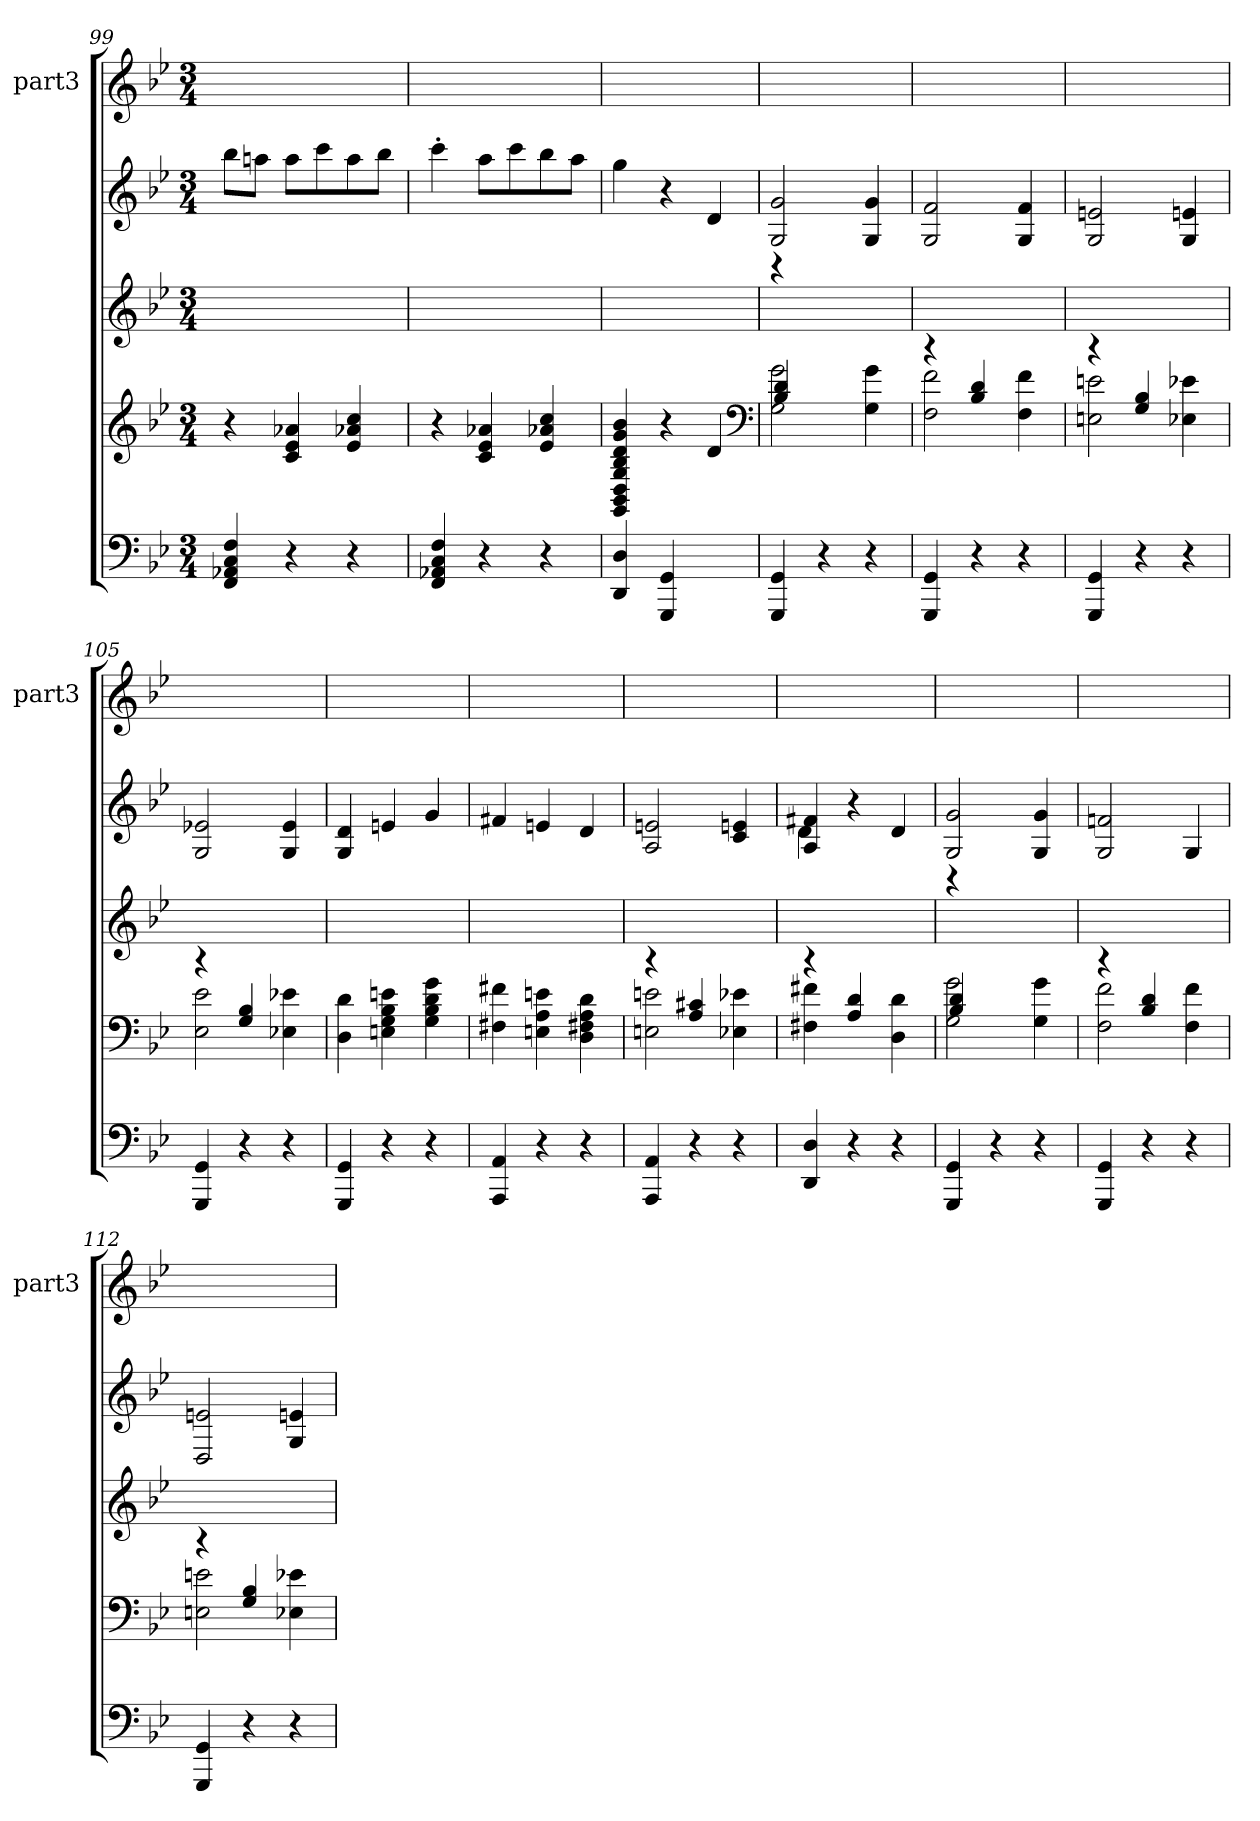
**kern	**kern	**kern	**kern	**kern
*part3	*part3	*part2	*part2	*part1
*staff5	*staff4	*staff3	*staff2	*staff1
*	*	*	*	*I"part3
*	*	*	*	*I'part3
*clefF4	*clefG2	*clefG2	*clefG2	*clefG2
*k[b-e-]	*k[b-e-]	*k[b-e-]	*k[b-e-]	*k[b-e-]
*M3/4	*M3/4	*M3/4	*M3/4	*M3/4
=99	=99	=99	=99	=99
4Fi/ 4Ci/ 4AA-Xi/ 4FFi/	4r	2.ryy	8bb-j\L	2.ryy
.	.	.	8aanj\J	.
4r	4a-Xj/ 4e-j/ 4cj/	.	8aaj\L	.
.	.	.	8cccj\	.
4r	4ccj/ 4a-Xj/ 4e-j/	.	8aaj\	.
.	.	.	8bb-j\J	.
=100	=100	=100	=100	=100
4Fi/ 4Ci/ 4AA-Xi/ 4FFi/	4r	2.ryy	4ccc'>j\	2.ryy
4r	4cj/ 4a-Xj/ 4e-j/	.	8aaj\L	.
.	.	.	8cccj\	.
4r	4ccj/ 4a-Xj/ 4e-j/	.	8bb-j\	.
.	.	.	8aaj\J	.
=101	=101	=101	=101	=101
4Di/ 4DDi/	4b-j/ 4gj/ 4dj/ 4B-j/ 4Gj/ 4Dj/ 4BB-j/ 4GGj/	2.ryy	4ggj\	2.ryy
4GGi/ 4GGGi/	4r	.	4r	.
4ryy	4dj/	.	4dj/	.
*	*clefF4	*	*	*
!!LO:LB:g=z
=102	=102	=102	=102	=102
*	*^	*	*^	*
4GGi/ 4GGGi/	2Gj\ 2gj\	4B-Z/ 4dZ/	2.ryy	2gj/ 2Gj/	4r	2.ryy
4r	.	2ryy	.	.	2ryy	.
4r	4Gj\ 4gj\	.	.	4gj/ 4Gj/	.	.
*	*	*	*	*v	*v	*
=103	=103	=103	=103	=103	=103
4GGi/ 4GGGi/	4r	2FZ\ 2fZ\	2.ryy	2fj/ 2Gj/	2.ryy
4r	4dj/ 4B-j/	.	.	.	.
4r	4Fj\ 4fj\	4ryy	.	4fj/ 4Gj/	.
=104	=104	=104	=104	=104	=104
4GGi/ 4GGGi/	4r	2EnZ\ 2enZ\	2.ryy	2enj/ 2Gj/	2.ryy
4r	4B-j/ 4Gj/	.	.	.	.
4r	4E-j\ 4e-j\	4ryy	.	4enj/ 4Gj/	.
=105	=105	=105	=105	=105	=105
4GGi/ 4GGGi/	4r	2E-Z\ 2e-Z\	2.ryy	2e-Xj/ 2Gj/	2.ryy
4r	4B-j/ 4Gj/	.	.	.	.
4r	4E-Xj\ 4e-Xj\	4ryy	.	4e-j/ 4Gj/	.
*	*v	*v	*	*	*
=106	=106	=106	=106	=106
4GGi/ 4GGGi/	4Dj\ 4dj\	2.ryy	4Gj/ 4dj/	2.ryy
4r	4Enj\ 4Gj\ 4B-j\ 4enj\	.	4enj/	.
4r	4Gj\ 4B-j\ 4dj\ 4gj\	.	4gj/	.
=107	=107	=107	=107	=107
4AAi/ 4AAAi/	4F#Xj\ 4f#Xj\	2.ryy	4f#Xj/	2.ryy
4r	4Enj\ 4Aj\ 4enj\	.	4enj/	.
4r	4Dj\ 4F#Xj\ 4Aj\ 4dj\	.	4dj/	.
=108	=108	=108	=108	=108
*	*^	*	*	*
4AAi/ 4AAAi/	4r	2EnZ\ 2enZ\	2.ryy	2enj/ 2Aj/	2.ryy
4r	4c#Xj/ 4Aj/	.	.	.	.
4r	4E-Xj\ 4e-Xj\	4ryy	.	4enj/ 4cj/	.
=109	=109	=109	=109	=109	=109
*	*	*	*	*^	*
4Di/ 4DDi/	4r	4F#XZ\ 4f#XZ\	2.ryy	4f#Xj/ 4Aj/	4di\	2.ryy
4r	4dj/ 4Aj/	2ryy	.	4r	2ryy	.
4r	4Dj\ 4dj\	.	.	4dj/	.	.
!!LO:LB:g=z
=110	=110	=110	=110	=110	=110	=110
4GGi/ 4GGGi/	2Gj\ 2gj\	4B-Z/ 4dZ/	2.ryy	2gj/ 2Gj/	4r	2.ryy
4r	.	2ryy	.	.	2ryy	.
4r	4Gj\ 4gj\	.	.	4gj/ 4Gj/	.	.
*	*	*	*	*v	*v	*
=111	=111	=111	=111	=111	=111
4GGi/ 4GGGi/	4r	2FZ\ 2fZ\	2.ryy	2fnj/ 2Gj/	2.ryy
4r	4dj/ 4B-j/	.	.	.	.
4r	4Fj\ 4fj\	4ryy	.	4Gj/	.
=112	=112	=112	=112	=112	=112
4GGi/ 4GGGi/	4r	2EnZ\ 2enZ\	2.ryy	2enj/ 2Dj/	2.ryy
4r	4B-j/ 4Gj/	.	.	.	.
4r	4E-j\ 4e-j\	4ryy	.	4enj/ 4Gj/	.
*	*v	*v	*	*	*
=	=	=	=	=
*-	*-	*-	*-	*-
